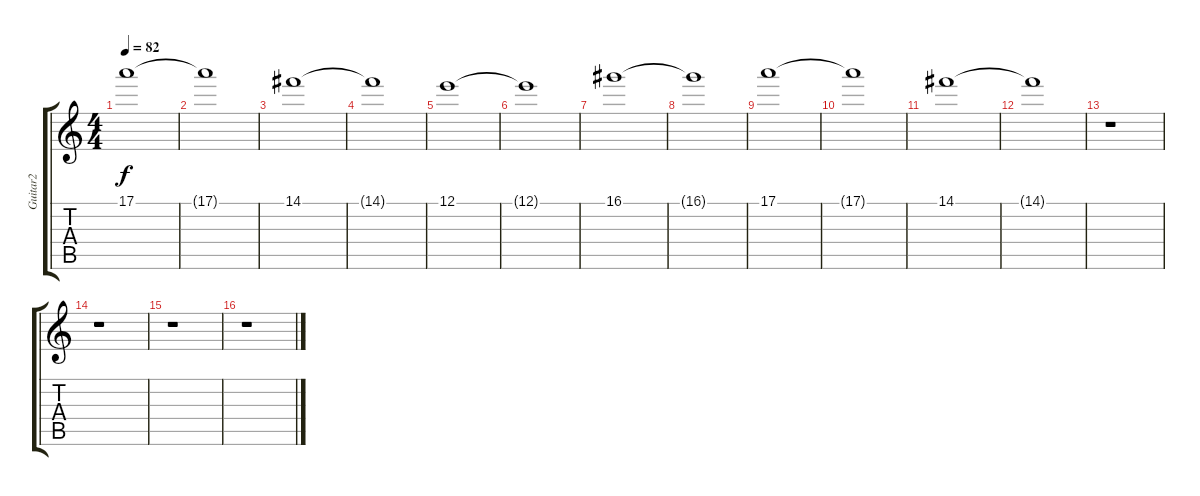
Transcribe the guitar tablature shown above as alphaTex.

\track ("Guitar2" "Guitar2") {instrument overdrivenguitar}
\staff {score tabs}
\tuning (E4 B3 G3 D3 A2 E2) {hide}
\ts (4 4)
\tempo 82
\clef g2
\ks c
17.1.1{dy f} |
17.1{t}.1 |
14.1.1 |
14.1{t}.1 |
12.1.1 |
12.1{t}.1 |
16.1.1 |
16.1{t}.1 |
17.1.1 |
17.1{t}.1 |
14.1.1 |
14.1{t}.1 |
r.1 |
r.1 |
r.1 |
r.1
